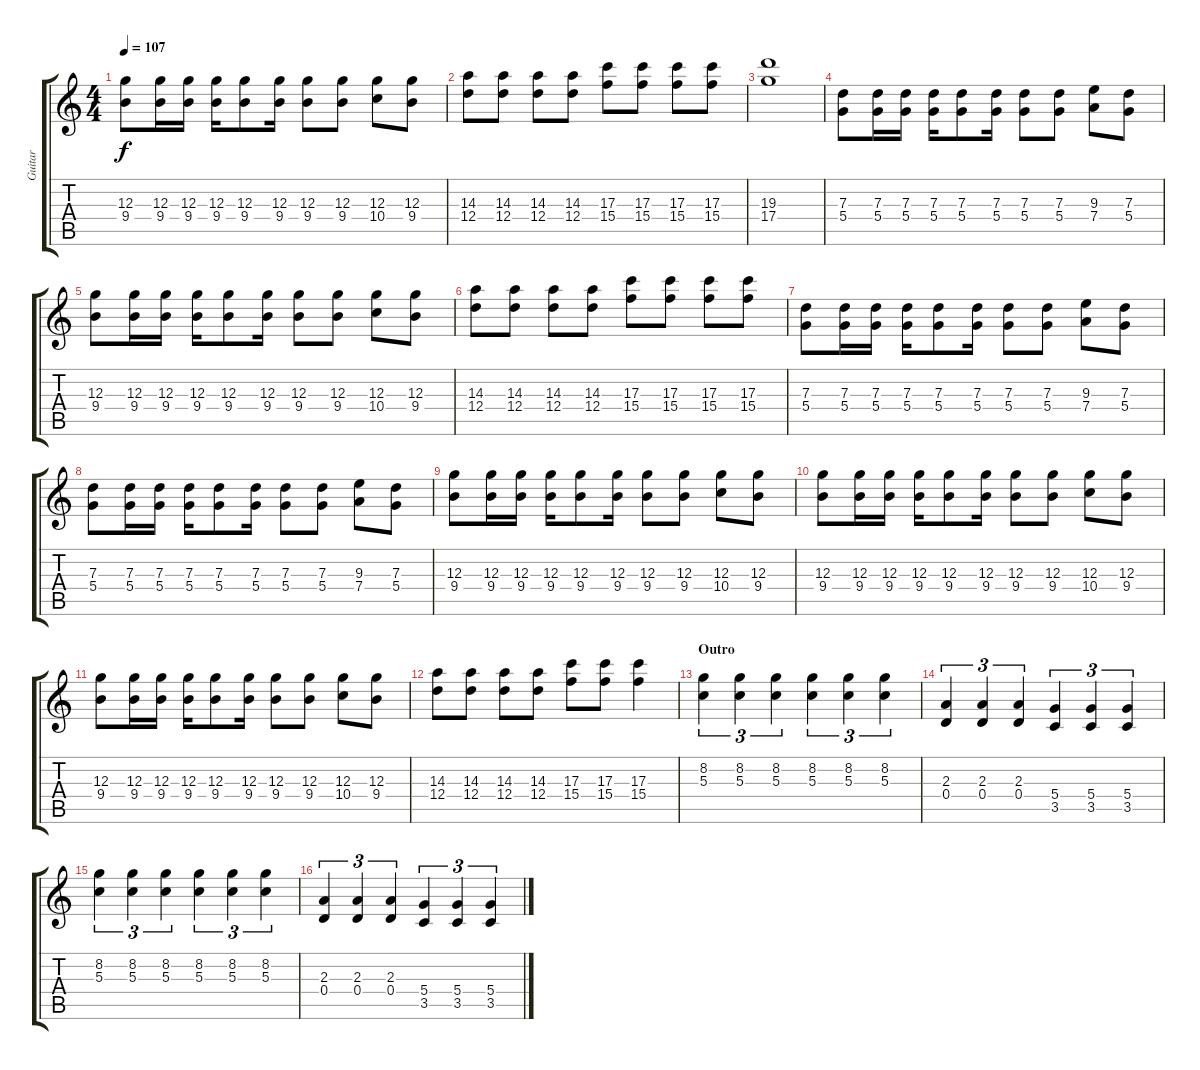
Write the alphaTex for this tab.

\track ("Guitar " "Guitar ") {instrument overdrivenguitar}
\staff {score tabs}
\tuning (E4 B3 G3 D3 A2 E2) {hide}
\ts (4 4)
\tempo 107
\clef g2
\ks c
(12.3 9.4).8{dy f} (12.3 9.4).16 (12.3 9.4).16 (12.3 9.4).16 (12.3 9.4).8 (12.3 9.4).16 (12.3 9.4).8 (12.3 9.4).8 (12.3 10.4).8 (12.3 9.4).8 |
(14.3 12.4).8 (14.3 12.4).8 (14.3 12.4).8 (14.3 12.4).8 (17.3 15.4).8 (17.3 15.4).8 (17.3 15.4).8 (17.3 15.4).8 |
(19.3 17.4).1 |
(7.3 5.4).8 (7.3 5.4).16 (7.3 5.4).16 (7.3 5.4).16 (7.3 5.4).8 (7.3 5.4).16 (7.3 5.4).8 (7.3 5.4).8 (9.3 7.4).8 (7.3 5.4).8 |
(12.3 9.4).8 (12.3 9.4).16 (12.3 9.4).16 (12.3 9.4).16 (12.3 9.4).8 (12.3 9.4).16 (12.3 9.4).8 (12.3 9.4).8 (12.3 10.4).8 (12.3 9.4).8 |
(14.3 12.4).8 (14.3 12.4).8 (14.3 12.4).8 (14.3 12.4).8 (17.3 15.4).8 (17.3 15.4).8 (17.3 15.4).8 (17.3 15.4).8 |
(7.3 5.4).8 (7.3 5.4).16 (7.3 5.4).16 (7.3 5.4).16 (7.3 5.4).8 (7.3 5.4).16 (7.3 5.4).8 (7.3 5.4).8 (9.3 7.4).8 (7.3 5.4).8 |
(7.3 5.4).8 (7.3 5.4).16 (7.3 5.4).16 (7.3 5.4).16 (7.3 5.4).8 (7.3 5.4).16 (7.3 5.4).8 (7.3 5.4).8 (9.3 7.4).8 (7.3 5.4).8 |
(12.3 9.4).8 (12.3 9.4).16 (12.3 9.4).16 (12.3 9.4).16 (12.3 9.4).8 (12.3 9.4).16 (12.3 9.4).8 (12.3 9.4).8 (12.3 10.4).8 (12.3 9.4).8 |
(12.3 9.4).8 (12.3 9.4).16 (12.3 9.4).16 (12.3 9.4).16 (12.3 9.4).8 (12.3 9.4).16 (12.3 9.4).8 (12.3 9.4).8 (12.3 10.4).8 (12.3 9.4).8 |
(12.3 9.4).8 (12.3 9.4).16 (12.3 9.4).16 (12.3 9.4).16 (12.3 9.4).8 (12.3 9.4).16 (12.3 9.4).8 (12.3 9.4).8 (12.3 10.4).8 (12.3 9.4).8 |
(14.3 12.4).8 (14.3 12.4).8 (14.3 12.4).8 (14.3 12.4).8 (17.3 15.4).8 (17.3 15.4).8 (17.3 15.4).4 |
\section ("" "Outro")
(8.2 5.3).4{tu (3 2) volume 12} (8.2 5.3).4{tu (3 2)} (8.2 5.3).4{tu (3 2)} (8.2 5.3).4{tu (3 2)} (8.2 5.3).4{tu (3 2)} (8.2 5.3).4{tu (3 2)} |
(2.3 0.4).4{tu (3 2)} (2.3 0.4).4{tu (3 2)} (2.3 0.4).4{tu (3 2)} (5.4 3.5).4{tu (3 2)} (5.4 3.5).4{tu (3 2)} (5.4 3.5).4{tu (3 2)} |
(8.2 5.3).4{tu (3 2)} (8.2 5.3).4{tu (3 2)} (8.2 5.3).4{tu (3 2)} (8.2 5.3).4{tu (3 2)} (8.2 5.3).4{tu (3 2)} (8.2 5.3).4{tu (3 2)} |
(2.3 0.4).4{tu (3 2)} (2.3 0.4).4{tu (3 2)} (2.3 0.4).4{tu (3 2)} (5.4 3.5).4{tu (3 2)} (5.4 3.5).4{tu (3 2)} (5.4 3.5).4{tu (3 2)}
